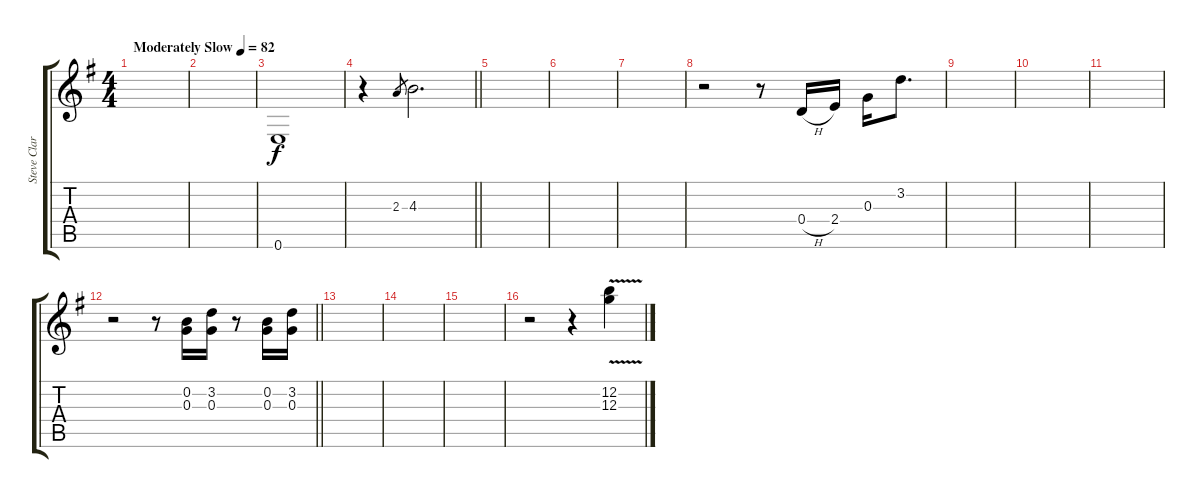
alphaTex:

\track ("Steve Clark" "Steve Clar") {instrument electricguitarclean}
\staff {score tabs}
\tuning (E4 B3 G3 D3 A2 E2) {hide}
\ts (4 4)
\tempo (82 "Moderately Slow")
\clef g2
\ks eminor
|
|
0.6.1 |
\barLineRight lightlight
r.4 2.3.8{gr} 4.3.2{d} |
|
|
|
r.2 r.8 0.4{h}.16 2.4.16 0.3.16 3.2.8{d} |
|
|
|
\barLineRight lightlight
r.2 r.8 (0.2 0.3).16 (3.2 0.3).16 r.8 (0.2 0.3).16 (3.2 0.3).16 |
|
|
|
r.2 r.4 (12.2{v} 12.3).4
